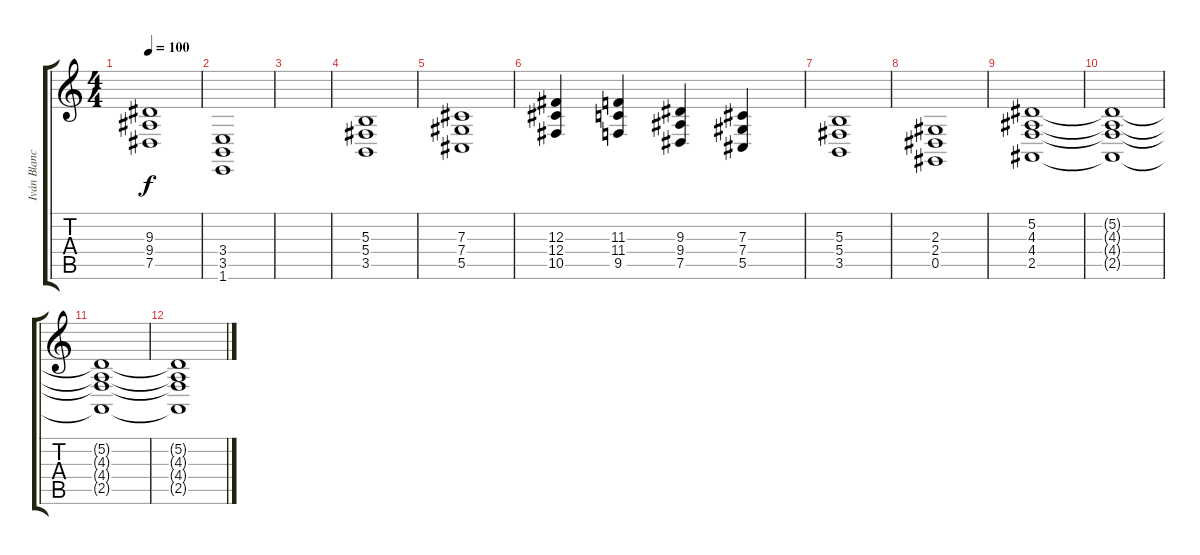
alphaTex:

\track ("Iván Blanco" "Iván Blanc") {instrument choiraahs}
\staff {score tabs}
\tuning (Eb4 Bb3 Gb3 Db3 Ab2 Eb2) {hide}
\ts (4 4)
\tempo 100
\clef g2
\ks c
(9.3 9.4 7.5).1{dy f} |
(3.4 3.5 1.6).1 |
|
(5.3 5.4 3.5).1 |
(7.3 7.4 5.5).1 |
(12.3 12.4 10.5).4 (11.3 11.4 9.5).4 (9.3 9.4 7.5).4 (7.3 7.4 5.5).4 |
(5.3 5.4 3.5).1 |
(2.3 2.4 0.5).1 |
(5.2 4.3 4.4 2.5).1 |
(5.2{t} 4.3{t} 4.4{t} 2.5{t}).1 |
(5.2{t} 4.3{t} 4.4{t} 2.5{t}).1 |
(5.2{t} 4.3{t} 4.4{t} 2.5{t}).1
